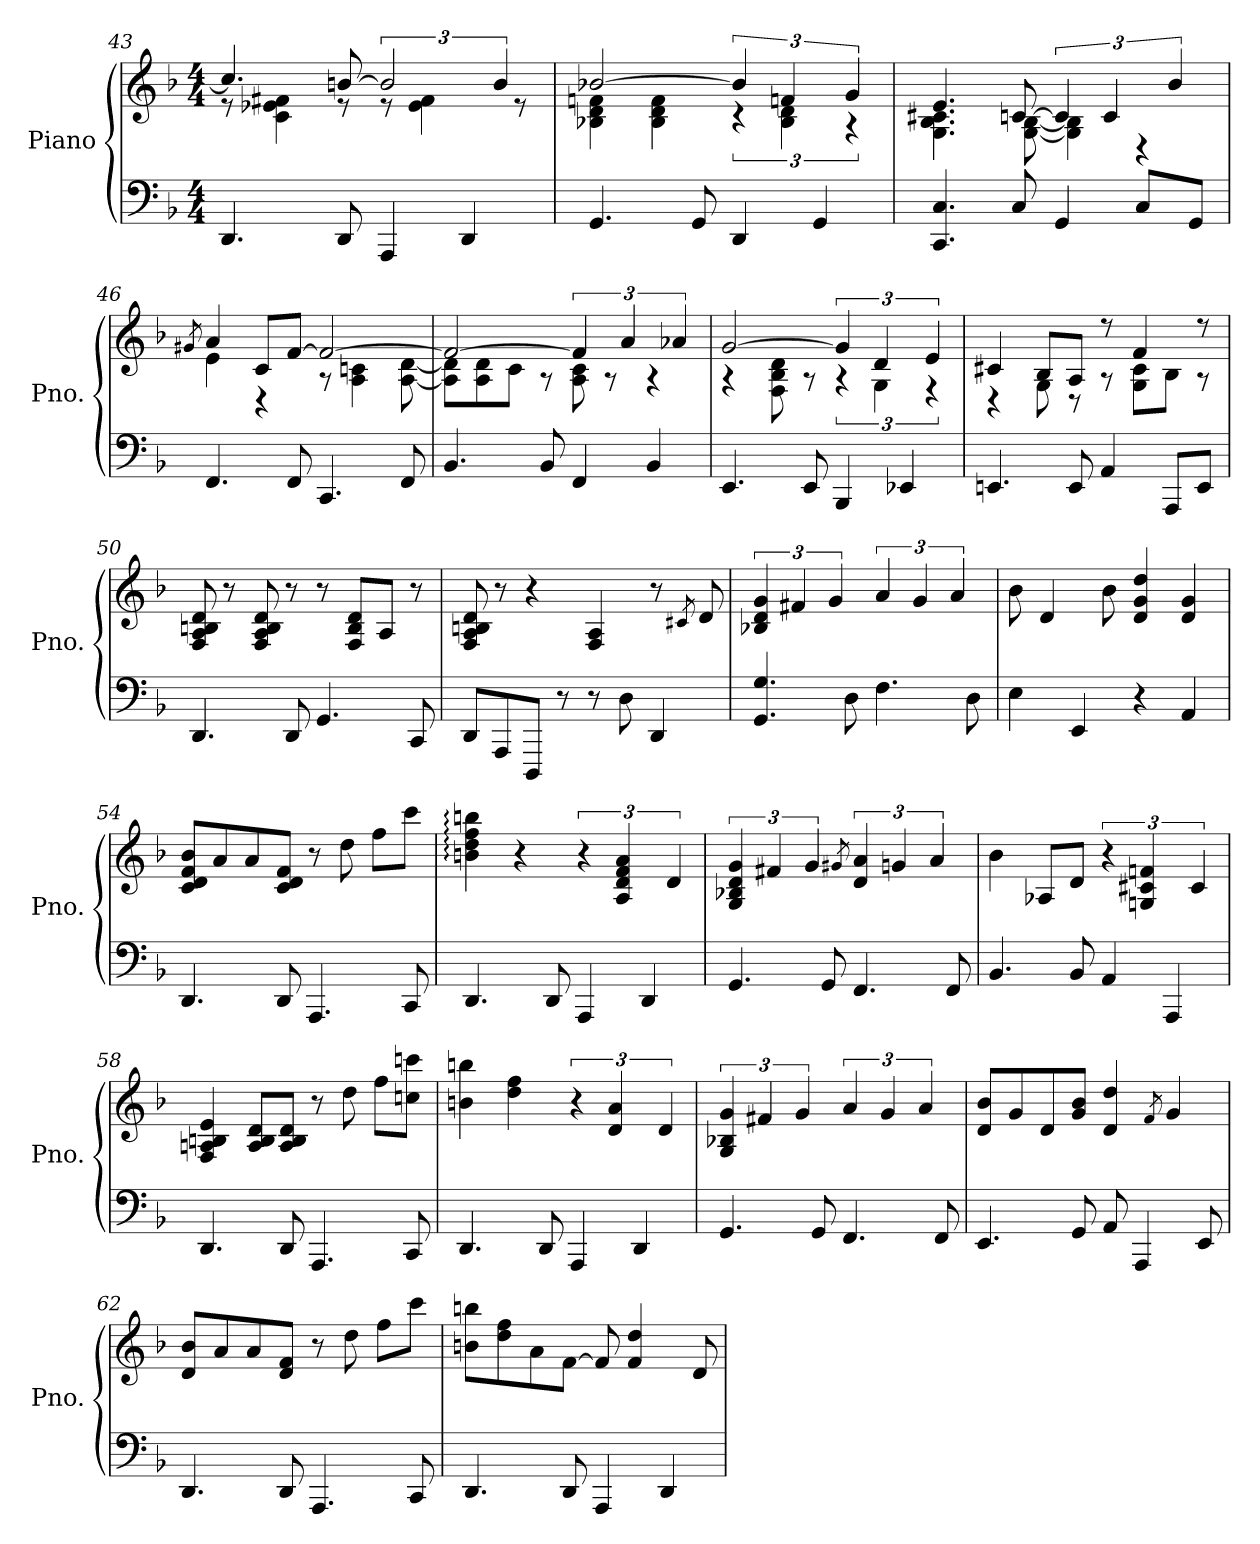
**kern	**kern
*part1	*part1
*staff2	*staff1
*I"Piano	*
*I'Pno.	*
!!LO:PB:g=z
*clefF4	*clefG2
*k[b-]	*k[b-]
*d:	*d:
*M4/4	*M4/4
=43	=43
*	*^
4.DD/	4.cc/]	8r
.	.	4c\ 4e-X\ 4f#X\
8DD/	[8bn/	8r
4AAA/	3b/]	8r
.	.	4e-\ 4f#\
4DD/	.	.
.	6b/	.
.	.	8r
!!LO:LB:g=z	!!
=44	=44	=44
4.GG/	[2b-X/	4B-X\ 4d\ 4fn\
.	.	4B-\ 4d\ 4f\
8GG/	.	.
4DD/	6b-/]	6r
.	6fn/	6B-\ 6d\
4GG/	.	.
.	6g/	6r
=45	=45	=45
4.CC/ 4.C/	4.e/	4.G\ 4.B-\ 4.c#X\
8C/	[8cn/	[8G\ [8B-\
4GG/	6c/]	4G\] 4B-\]
.	6c/	.
8C/L	.	4r
.	6b-/	.
8GG/J	.	.
=46	=46	=46
.	8qg#X/	.
4.FF/	4a/	4e\
.	8c/L	4r
8FF/	[8f/J	.
4.CC/	2f/_	8r
.	.	4A\ 4cn\
8FF/	.	[8A\ [8d\
=47	=47	=47
4.BB-/	2f/_	8A\] 8d\]L
.	.	8A\ 8d\
.	.	8c\J
8BB-/	.	8r
4FF/	6f/]	8A\ 8c\
.	.	8r
.	6a/	.
4BB-/	.	4r
.	6a-X/	.
!!LO:PB:g=z	!!
=48	=48	=48
4.EE/	[2g/	4r
.	.	8F\ 8B-\ 8d\
8EE/	.	8r
4BBB-/	6g/]	6r
.	6d/	6G\
4EE-X/	.	.
.	6e/	6r
=49	=49	=49
4.EEn/	4c#X/	4r
.	8B-/L	8G\
8EE/	8A/J	8r
4AA/	8r	8r
.	4f/	8G\ 8c#\L
8AAA/L	.	8B-\J
8EE/J	8r	8r
*	*v	*v
=50	=50
4.DD/	8F/ 8A/ 8Bn/ 8d/
.	8r
.	8F/ 8A/ 8B/ 8d/
8DD/	8r
4.GG/	8r
.	8F/ 8B/ 8d/L
.	8A/J
8CC/	8r
=51	=51
8DD/L	8F/ 8A/ 8Bn/ 8d/
8AAA/	8r
8DDD/J	4r
8r	.
8r	4F/ 4A/
8D\	.
4DD/	8r
.	8qc#X/
.	8d/
!!LO:LB:g=z
=52	=52
4.GG/ 4.G/	6B-X/ 6d/ 6g/
.	6f#X/
.	6g/
8D\	.
4.F\	6a/
.	6g/
.	6a/
8D\	.
=53	=53
4E\	8b-\
.	4d/
4EE/	.
.	8b-\
4r	4d/ 4g/ 4dd/
4AA/	4d/ 4g/
=54	=54
4.DD/	8c/ 8d/ 8f/ 8b-/L
.	8a/
.	8a/
8DD/	8c/ 8d/ 8f/J
4.AAA/	8r
.	8dd\
.	8ff\L
8CC/	8ccc\J
=55	=55
4.DD/	4bn\: 4dd\: 4ff\: 4bbn\:
.	4r
8DD/	.
4AAA/	6r
.	6A/ 6d/ 6f/ 6a/
4DD/	.
.	6d/
!!LO:LB:g=z
=56	=56
4.GG/	6G/ 6B-X/ 6d/ 6g/
.	6f#X/
.	6g/
8GG/	.
.	8qg#X/
4.FF/	6d/ 6a/
.	6gn/
.	6a/
8FF/	.
=57	=57
4.BB-/	4b-\
.	8A-X/L
8BB-/	8d/J
4AA/	6r
.	6Gn/ 6c#X/ 6fn/
4AAA/	.
.	6c#/
=58	=58
4.DD/	4F/ 4An/ 4Bn/ 4e/
.	8A/ 8B/ 8d/L
8DD/	8A/ 8B/ 8d/J
4.AAA/	8r
.	8dd\
.	8ff\L
8CC/	8ccn\ 8cccn\J
=59	=59
4.DD/	4bn\ 4bbn\
.	4dd\ 4ff\
8DD/	.
4AAA/	6r
.	6d/ 6a/
4DD/	.
.	6d/
!!LO:LB:g=z
=60	=60
4.GG/	6G/ 6B-X/ 6g/
.	6f#X/
.	6g/
8GG/	.
4.FF/	6a/
.	6g/
.	6a/
8FF/	.
=61	=61
4.EE/	8d/ 8b-/L
.	8g/
.	8d/
8GG/	8g/ 8b-/J
8AA/	4d/ 4dd/
4AAA/	.
.	8qf/
.	4g/
8EE/	.
=62	=62
4.DD/	8d/ 8b-/L
.	8a/
.	8a/
8DD/	8d/ 8f/J
4.AAA/	8r
.	8dd\
.	8ff\L
8CC/	8ccc\J
=63	=63
4.DD/	8bn\ 8bbn\L
.	8dd\ 8ff\
.	8a\
8DD/	[8f\J
4AAA/	8f/]
.	4f/ 4dd/
4DD/	.
.	8d/
=	=
*-	*-
